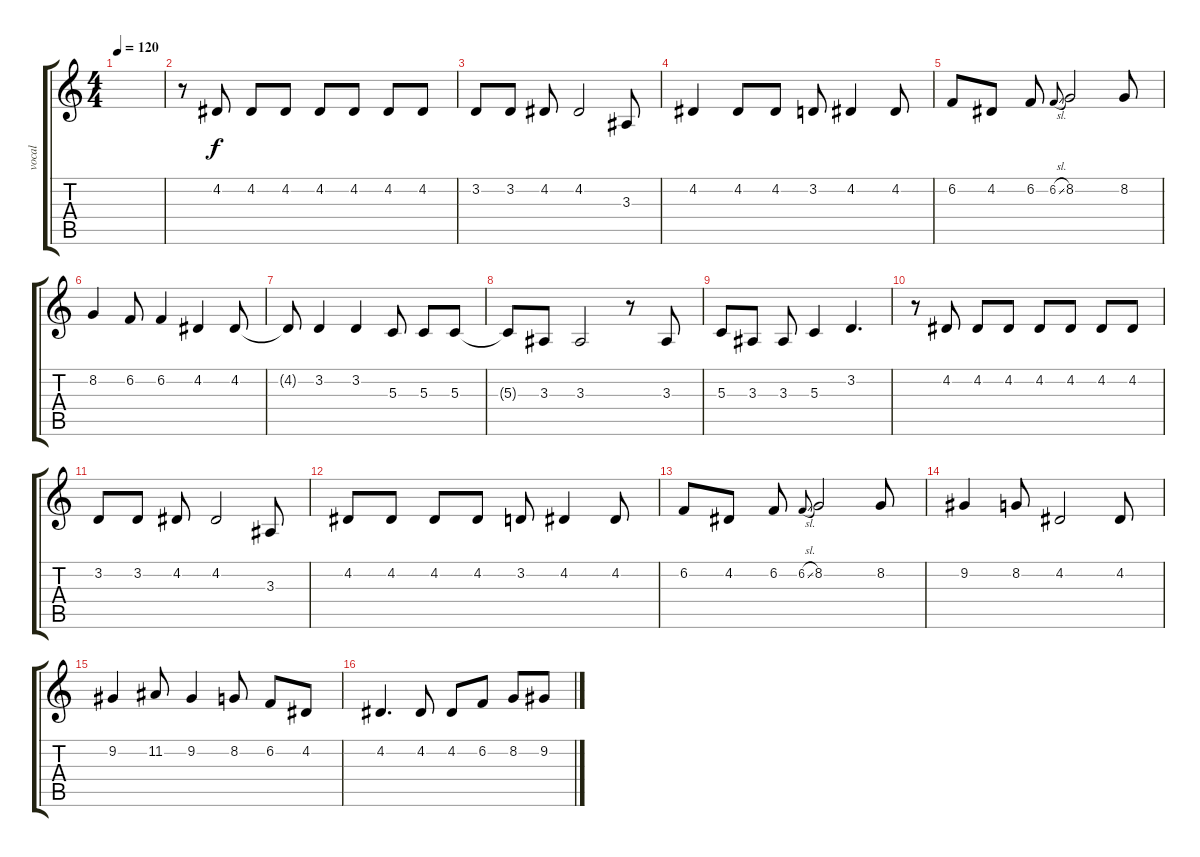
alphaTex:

\track ("vocal" "vocal") {instrument panflute}
\staff {score tabs}
\tuning (E4 B3 G3 D3 A2 E2) {hide}
\ts (4 4)
\tempo 120
\clef g2
\ks c
|
r.8 4.2.8 4.2.8 4.2.8 4.2.8 4.2.8 4.2.8 4.2.8 |
3.2.8 3.2.8 4.2.8 4.2.2 3.3.8 |
4.2.4 4.2.8 4.2.8 3.2.8 4.2.4 4.2.8 |
6.2.8 4.2.8 6.2.8 6.2{sl}.8{gr onbeat} 8.2.2 8.2.8 |
8.2.4 6.2.8 6.2.4 4.2.4 4.2.8 |
4.2{t}.8 3.2.4 3.2.4 5.3.8 5.3.8 5.3.8 |
5.3{t}.8 3.3.8 3.3.2 r.8 3.3.8 |
5.3.8 3.3.8 3.3.8 5.3.4 3.2.4{d} |
r.8 4.2.8 4.2.8 4.2.8 4.2.8 4.2.8 4.2.8 4.2.8 |
3.2.8 3.2.8 4.2.8 4.2.2 3.3.8 |
4.2.8 4.2.8 4.2.8 4.2.8 3.2.8 4.2.4 4.2.8 |
6.2.8 4.2.8 6.2.8 6.2{sl}.8{gr onbeat} 8.2.2 8.2.8 |
9.2.4 8.2.8 4.2.2 4.2.8 |
9.2.4 11.2.8 9.2.4 8.2.8 6.2.8 4.2.8 |
4.2.4{d} 4.2.8 4.2.8 6.2.8 8.2.8 9.2.8
